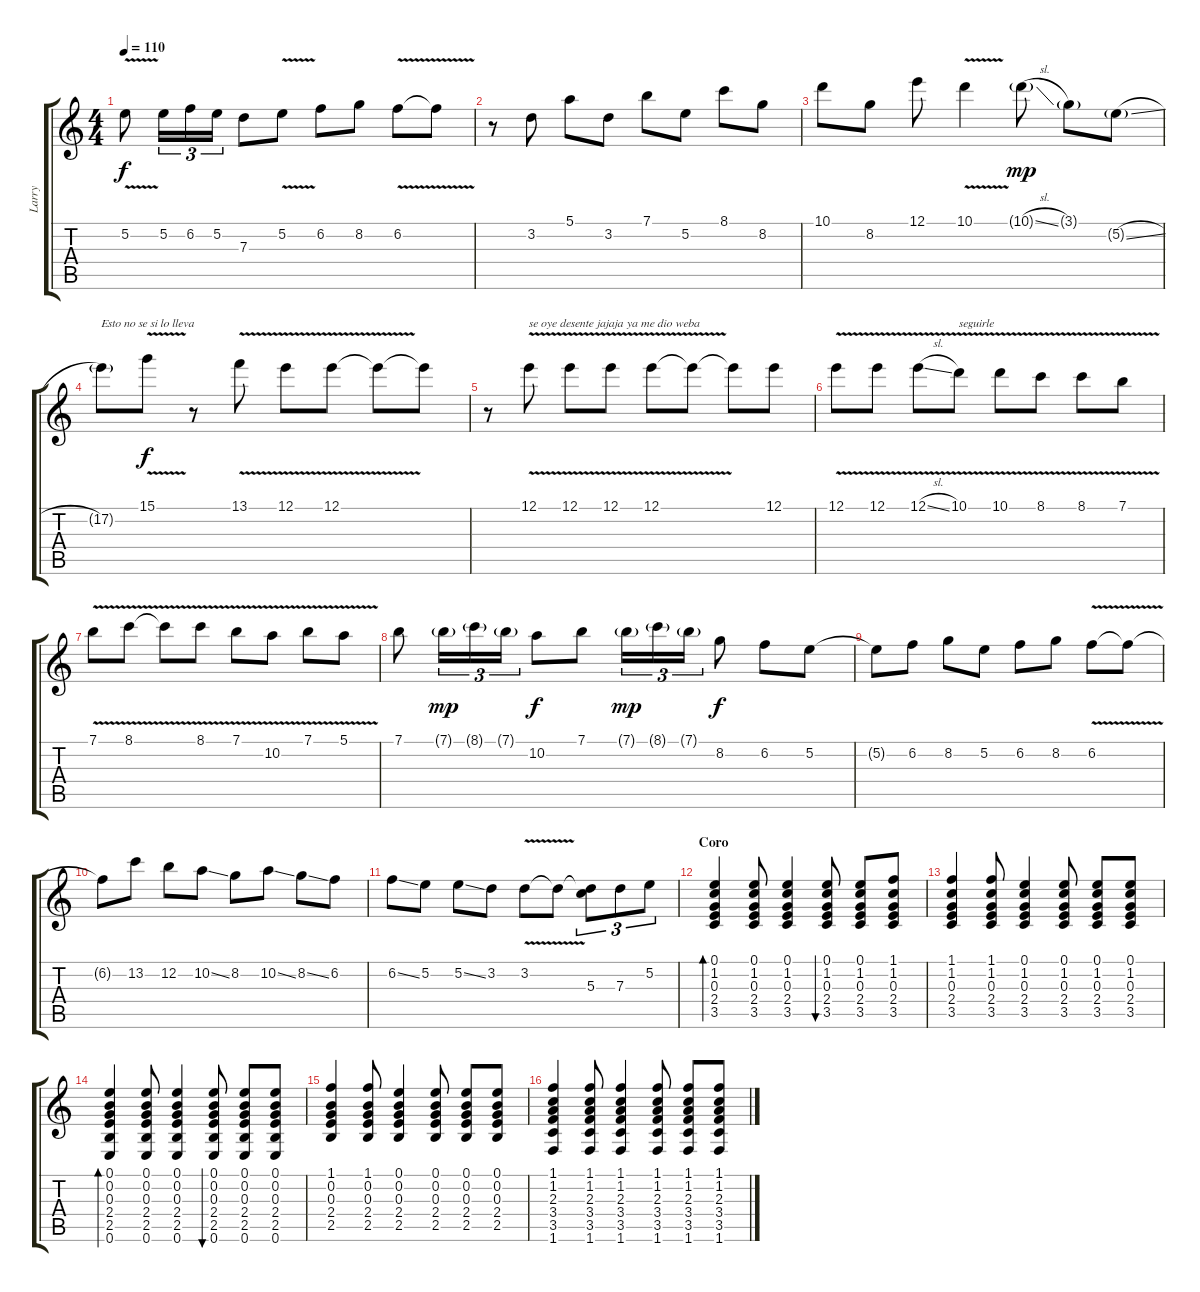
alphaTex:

\track ("Larry" "Larry") {instrument acousticguitarsteel}
\staff {score tabs}
\tuning (E4 B3 G3 D3 A2 E2) {hide}
\ts (4 4)
\tempo 110
\clef g2
\ks c
5.2{v}.8{dy f} 5.2.16{tu (3 2)} 6.2.16{tu (3 2)} 5.2.16{tu (3 2)} 7.3.8 5.2{v}.8 6.2.8 8.2.8 6.2{v}.8 6.2{t}.8 |
r.8 3.2.8 5.1.8 3.2.8 7.1.8 5.2.8 8.1.8 8.2.8 |
10.1.8 8.2.8 12.1.8 10.1{v}.4 10.1{sl g}.8{dy mp} 3.1{g}.8 5.2{sl g}.8 |
17.2{g}.8{txt "Esto no se si lo lleva"} 15.1{v}.8{dy f} r.8 13.1{v}.8 12.1{v}.8 12.1{v}.8 12.1{t}.8 12.1{t}.8 |
r.8 12.1{v}.8{txt "se oye desente jajaja ya me dio weba"} 12.1{v}.8 12.1{v}.8 12.1{v}.8 12.1{t}.8 12.1{t}.8 12.1.8 |
12.1{v}.8 12.1{v}.8 12.1{v sl}.8 10.1{v}.8{txt "seguirle"} 10.1{v}.8 8.1{v}.8 8.1{v}.8 7.1{v}.8 |
7.1{v}.8 8.1{v}.8 8.1{t}.8 8.1{v}.8 7.1{v}.8 10.2{v}.8 7.1{v}.8 5.1{v}.8 |
7.1.8 7.1{g}.16{tu (3 2) dy mp} 8.1{g}.16{tu (3 2)} 7.1{g}.16{tu (3 2)} 10.2.8{dy f} 7.1.8 7.1{g}.16{tu (3 2) dy mp} 8.1{g}.16{tu (3 2)} 7.1{g}.16{tu (3 2)} 8.2.8{dy f} 6.2.8 5.2.8 |
5.2{t}.8 6.2.8 8.2.8 5.2.8 6.2.8 8.2.8 6.2{v}.8 6.2{t}.8 |
6.2{t}.8 13.2.8 12.2.8 10.2{ss}.8 8.2.8 10.2{ss}.8 8.2{ss}.8 6.2.8 |
6.2{ss}.8 5.2.8 5.2{ss}.8 3.2.8 3.2{v}.8 3.2{t}.8 (3.2{t} 5.3).8{tu (3 2)} 7.3.8{tu (3 2)} 5.2.8{tu (3 2)} |
\section ("" "Coro")
(0.1 1.2 0.3 2.4 3.5).4{bd 120 volume 10} (0.1 1.2 0.3 2.4 3.5).8 (0.1 1.2 0.3 2.4 3.5).4 (0.1 1.2 0.3 2.4 3.5).8{bu 120} (0.1 1.2 0.3 2.4 3.5).8 (1.1 1.2 0.3 2.4 3.5).8 |
(1.1 1.2 0.3 2.4 3.5).4 (1.1 1.2 0.3 2.4 3.5).8 (0.1 1.2 0.3 2.4 3.5).4 (0.1 1.2 0.3 2.4 3.5).8 (0.1 1.2 0.3 2.4 3.5).8 (0.1 1.2 0.3 2.4 3.5).8 |
(0.1 0.2 0.3 2.4 2.5 0.6).4{bd 120} (0.1 0.2 0.3 2.4 2.5 0.6).8 (0.1 0.2 0.3 2.4 2.5 0.6).4 (0.1 0.2 0.3 2.4 2.5 0.6).8{bu 120} (0.1 0.2 0.3 2.4 2.5 0.6).8 (0.1 0.2 0.3 2.4 2.5 0.6).8 |
(1.1 0.2 0.3 2.4 2.5).4 (1.1 0.2 0.3 2.4 2.5).8 (0.1 0.2 0.3 2.4 2.5).4 (0.1 0.2 0.3 2.4 2.5).8 (0.1 0.2 0.3 2.4 2.5).8 (0.1 0.2 0.3 2.4 2.5).8 |
(1.1 1.2 2.3 3.4 3.5 1.6).4 (1.1 1.2 2.3 3.4 3.5 1.6).8 (1.1 1.2 2.3 3.4 3.5 1.6).4 (1.1 1.2 2.3 3.4 3.5 1.6).8 (1.1 1.2 2.3 3.4 3.5 1.6).8 (1.1 1.2 2.3 3.4 3.5 1.6).8
